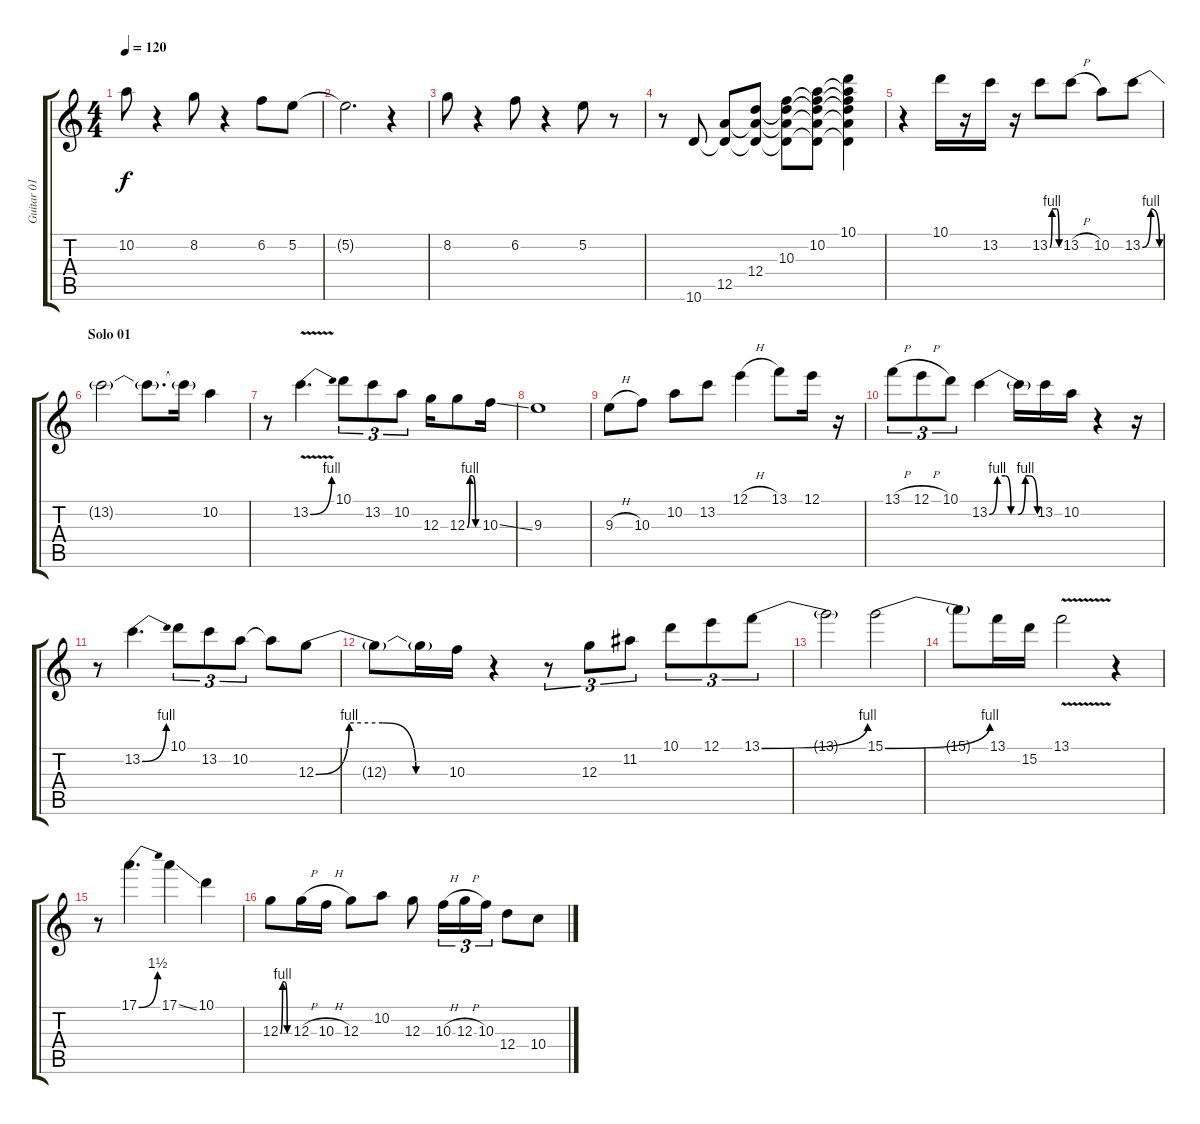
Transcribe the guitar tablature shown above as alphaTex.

\track ("Guitar 01 - Solo" "Guitar 01 ") {instrument distortionguitar}
\staff {score tabs}
\tuning (E4 B3 G3 D3 A2 E2) {hide}
\ts (4 4)
\tempo 120
\clef g2
\ks c
10.2.8{dy f} r.4 8.2.8 r.4 6.2.8 5.2.8 |
5.2{t}.2{d} r.4 |
8.2.8 r.4 6.2.8 r.4 5.2.8 r.8 |
r.8 10.6.8 (12.5 10.6{t}).8 (12.4 12.5{t} 10.6{t}).8 (10.3 12.4{t} 12.5{t} 10.6{t}).8 (10.2 10.3{t} 12.4{t} 12.5{t} 10.6{t}).8 (10.1 10.2{t} 10.3{t} 12.4{t} 12.5{t} 10.6{t}).4 |
r.4 10.1.16 r.16 13.2.16 r.16 13.2{be (custom 0 0 15 4 30 4 45 4 60 0)}.8 13.2{h}.8 10.2.8 13.2{be (bendrelease 0 0 30 4 55 4 60 0)}.8 |
\section ("" "Solo 01")
13.2{t}.2 13.2{t}.8{d} 13.2{t}.16 10.2.4 |
r.8 13.2{be (bend 0 0 60 4) v}.4{d} 10.1.8{tu (3 2)} 13.2.8{tu (3 2)} 10.2.8{tu (3 2)} 12.3.16 12.3{be (custom 0 0 15 4 30 4 45 0 60 0)}.8 10.3{ss}.16 |
9.3.1 |
9.3{h}.8 10.3.8 10.2.8 13.2.8 12.1{h}.4 13.1.8 12.1.16 r.16 |
13.1{h}.8{tu (3 2)} 12.1{h}.8{tu (3 2)} 10.1.8{tu (3 2)} 13.2{be (custom 0 0 10 4 20 4 27 0 36 0 45 4 50 4 60 0)}.4 13.2{t}.16 13.2.16 10.2.16 r.4 r.16 |
r.8 13.2{be (bend 0 0 60 4)}.4{d} 10.1.8{tu (3 2)} 13.2.8{tu (3 2)} 10.2.8{tu (3 2)} 10.2{t}.8 12.3{be (custom 0 0 15 4 30 4 45 0 60 0)}.8 |
12.3{t}.8 12.3{t}.16 10.3.16 r.4 r.8{tu (3 2)} 12.3.8{tu (3 2)} 11.2.8{tu (3 2)} 10.1.8{tu (3 2)} 12.1.8{tu (3 2)} 13.1{be (bend 0 0 60 4)}.8{tu (3 2)} |
13.1{t}.2 15.1{be (bend 0 0 60 4)}.2 |
15.1{t}.8 13.1.16 15.2.16 13.1{v}.2 r.4 |
r.8 17.1{be (bend 0 0 60 6)}.4{d} 17.1{ss}.4 10.1.4 |
12.3{be (custom 0 0 15 4 30 4 45 0 60 0)}.8 12.3{h}.16 10.3{h}.16 12.3.8 10.2.8 12.3.8 10.3{h}.16{tu (3 2)} 12.3{h}.16{tu (3 2)} 10.3.16{tu (3 2)} 12.4.8 10.4.8
